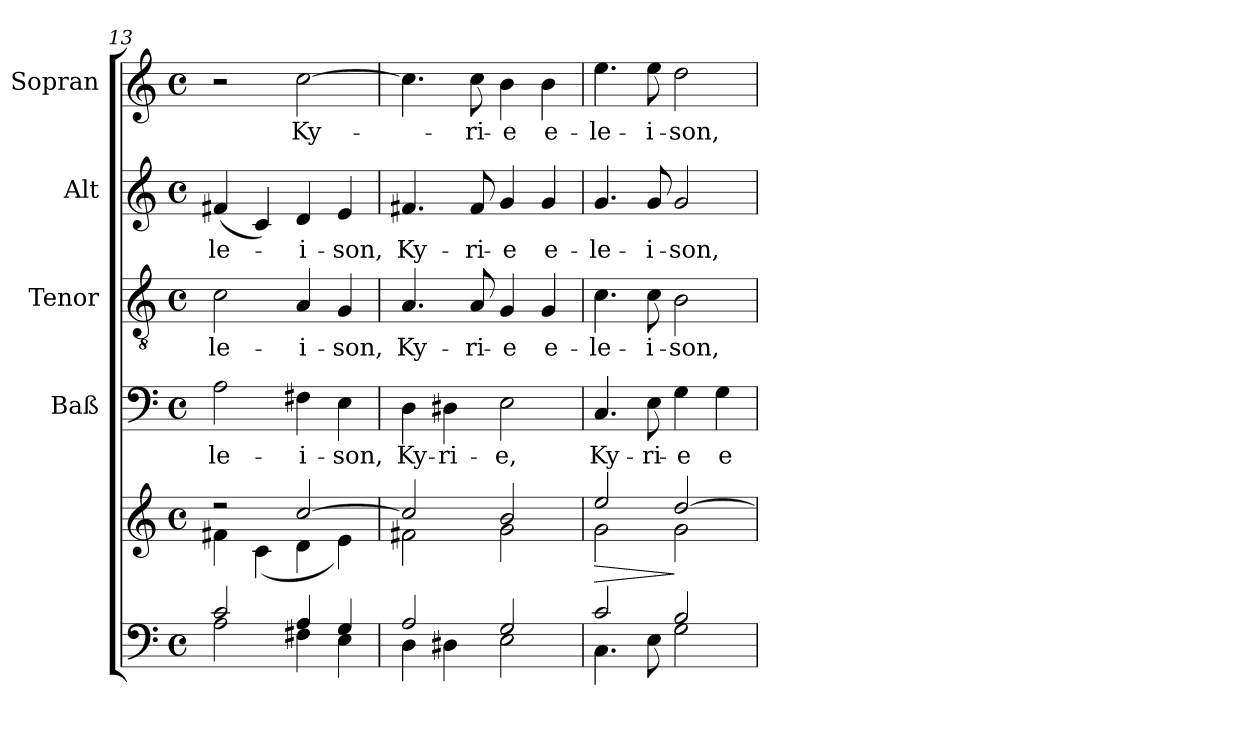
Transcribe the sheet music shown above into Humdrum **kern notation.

**kern	**kern	**dynam	**kern	**text	**kern	**text	**kern	**text	**kern	**text
*part5	*part5	*part5	*part4	*part4	*part3	*part3	*part2	*part2	*part1	*part1
*staff6	*staff5	*staff5/6	*staff4	*staff4	*staff3	*staff3	*staff2	*staff2	*staff1	*staff1
*	*	*	*I"Baß	*	*I"Tenor	*	*I"Alt	*	*I"Sopran	*
*	*	*	*I'Baß	*	*I'Ten	*	*I'Alt	*	*I'Sop	*
*clefF4	*clefG2	*	*clefF4	*	*clefGv2	*	*clefG2	*	*clefG2	*
*k[]	*k[]	*	*k[]	*	*k[]	*	*k[]	*	*k[]	*
*C:	*C:	*	*C:	*	*C:	*	*C:	*	*C:	*
*M4/4	*M4/4	*	*M4/4	*	*M4/4	*	*M4/4	*	*M4/4	*
*met(c)	*met(c)	*	*met(c)	*	*met(c)	*	*met(c)	*	*met(c)	*
=13	=13	=13	=13	=13	=13	=13	=13	=13	=13	=13
*^	*^	*	*	*	*	*	*	*	*	*
!	!	!	!	!	!	!LO:LY:b	!	!LO:LY:b	!	!LO:LY:b	!	!
2c/	2A\	2rdd	4f#X\	.	2A\	-le-	2c\	-le-	(<4f#X/	-le-	2r	.
.	.	.	(>4c\	.	.	.	.	.	4c/)	.	.	.
!	!	!	!	!	!	!LO:LY:b	!	!LO:LY:b	!	!LO:LY:b	!	!LO:LY:b
4A/	4F#X\	[>2cc/	4d\	.	4F#X\	-i-	4A/	-i-	4d/	-i-	[2cc\	Ky-
!	!	!	!	!	!	!LO:LY:b	!	!LO:LY:b	!	!LO:LY:b	!	!
4G/	4E\	.	4e\)	.	4E\	-son,	4G/	-son,	4e/	-son,	.	.
!!LO:LB:g=z
=14	=14	=14	=14	=14	=14	=14	=14	=14	=14	=14	=14	=14
!	!	!	!	!	!	!LO:LY:b	!	!LO:LY:b	!	!LO:LY:b	!	!
2A/	4D\	2cc/]	2f#X\	.	4D\	Ky-	4.A/	Ky-	4.f#X/	Ky-	4.cc\]	.
!	!	!	!	!	!	!LO:LY:b	!	!	!	!	!	!
.	4D#X\	.	.	.	4D#X\	-ri-	.	.	.	.	.	.
!	!	!	!	!	!	!	!	!LO:LY:b	!	!LO:LY:b	!	!LO:LY:b
.	.	.	.	.	.	.	8A/	-ri-	8f#/	-ri-	8cc\	-ri-
!	!	!	!	!	!	!LO:LY:b	!	!LO:LY:b	!	!LO:LY:b	!	!LO:LY:b
2G/	2E\	2b/	2g\	.	2E\	-e,	4G/	-e	4g/	-e	4b\	-e
!	!	!	!	!	!	!	!	!LO:LY:b	!	!LO:LY:b	!	!LO:LY:b
.	.	.	.	.	.	.	4G/	e-	4g/	e-	4b\	e-
=15	=15	=15	=15	=15	=15	=15	=15	=15	=15	=15	=15	=15
!	!	!	!	!LO:HP:b	!	!LO:LY:b	!	!LO:LY:b	!	!LO:LY:b	!	!LO:LY:b
2c/	4.C\	2ee/	2g\	>	4.C/	Ky-	4.c\	-le-	4.g/	-le-	4.ee\	-le-
!	!	!	!	!	!	!LO:LY:b	!	!LO:LY:b	!	!LO:LY:b	!	!LO:LY:b
.	8E\	.	.	.	8E\	-ri-	8c\	-i-	8g/	-i-	8ee\	-i-
!	!	!	!	!	!	!LO:LY:b	!	!LO:LY:b	!	!LO:LY:b	!	!LO:LY:b
2B/	2G\	[>2dd/	2g\	]	4G\	-e	2B\	-son,	2g/	-son,	2dd\	-son,
!	!	!	!	!	!	!LO:LY:b	!	!	!	!	!	!
.	.	.	.	.	4G\	e-	.	.	.	.	.	.
*v	*v	*	*	*	*	*	*	*	*	*	*	*
*	*v	*v	*	*	*	*	*	*	*	*	*
=	=	=	=	=	=	=	=	=	=	=
*-	*-	*-	*-	*-	*-	*-	*-	*-	*-	*-
